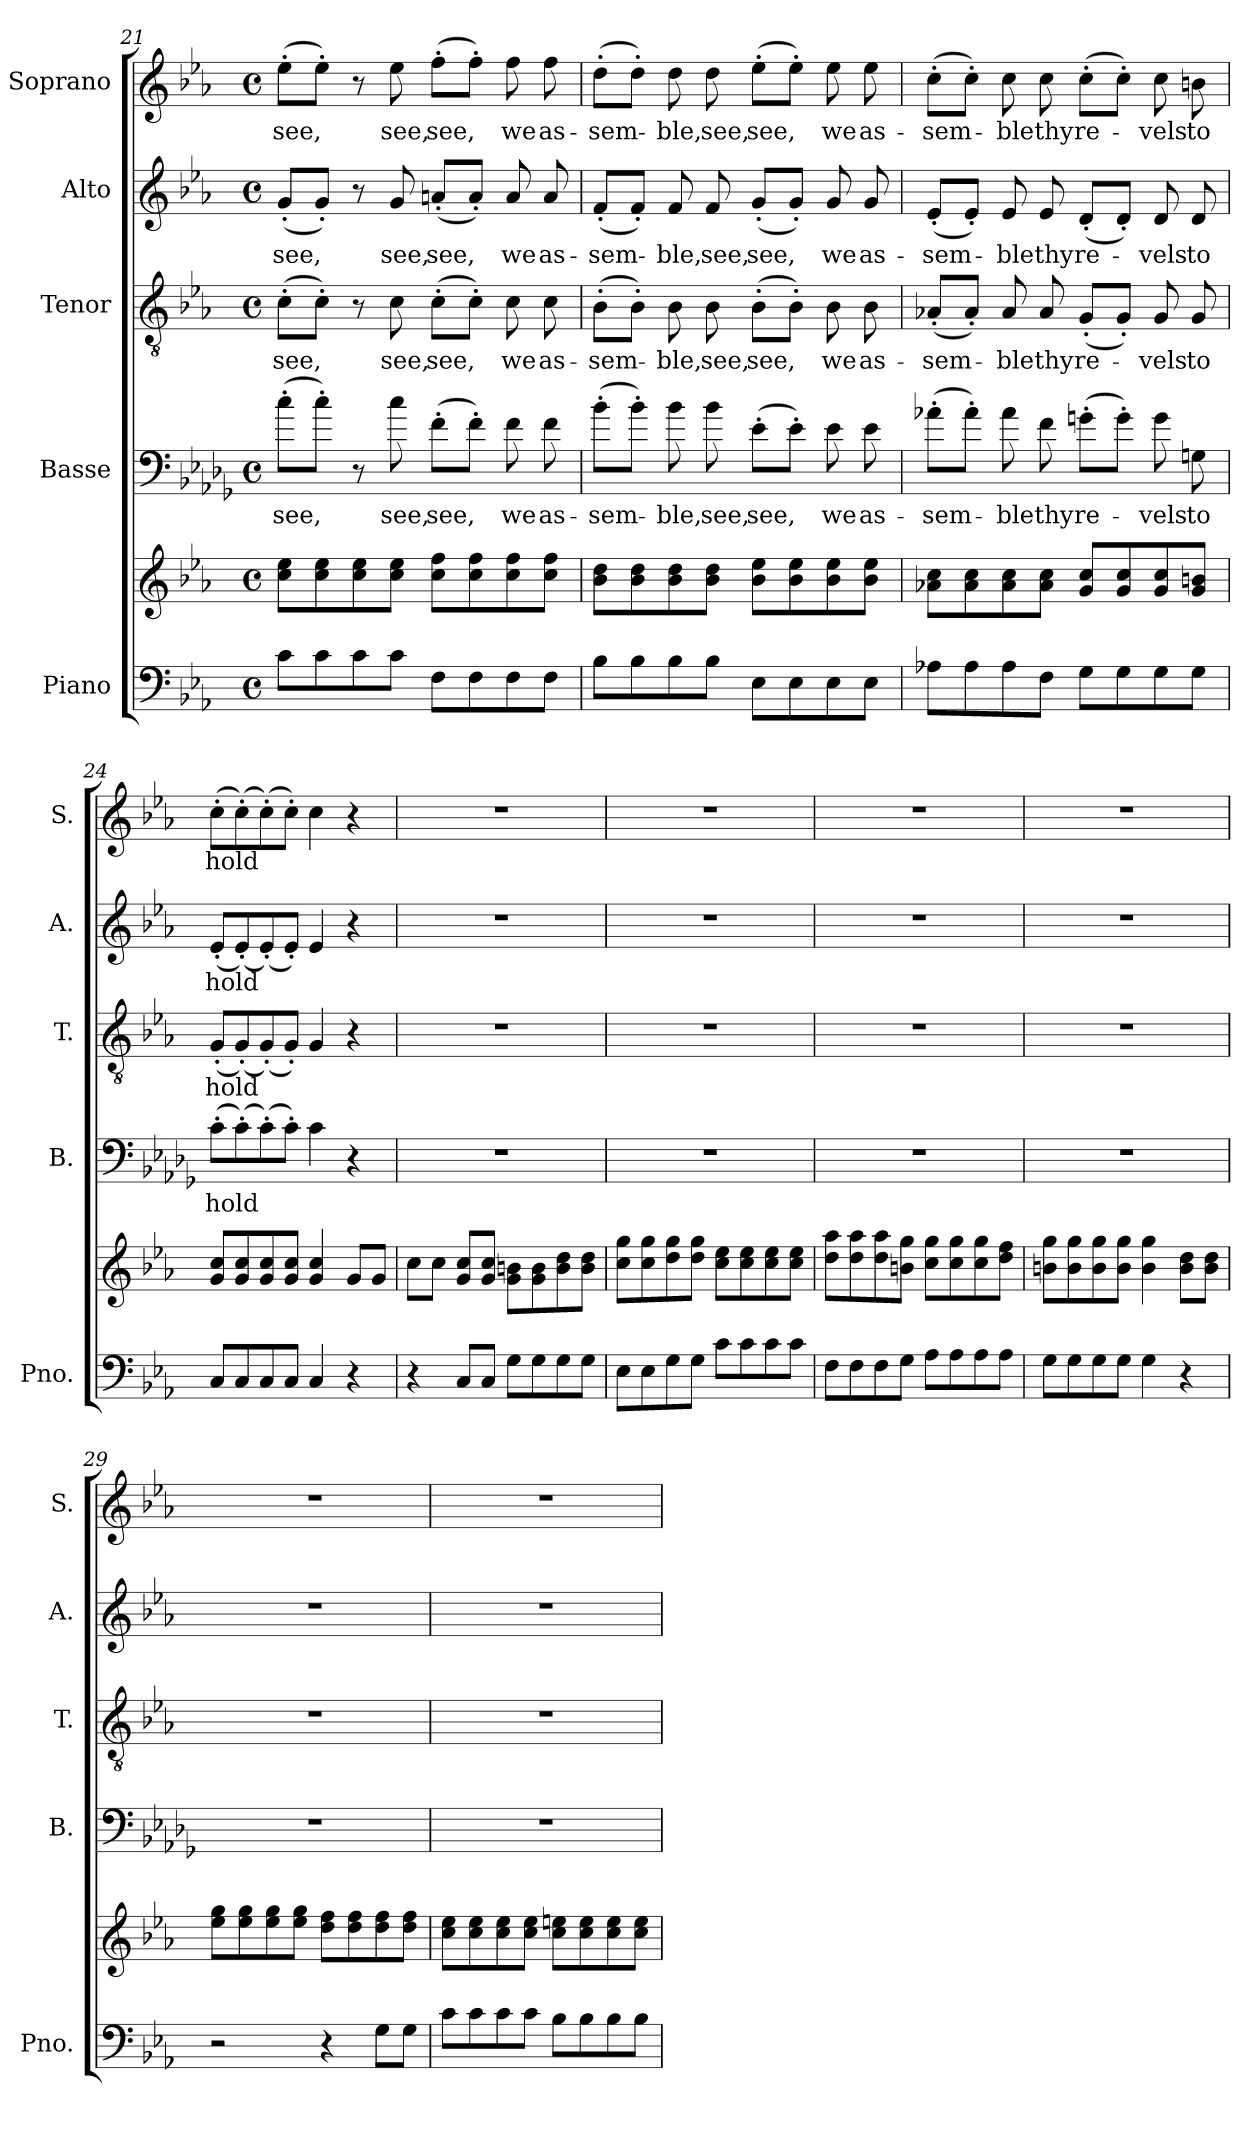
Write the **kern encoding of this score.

**kern	**kern	**kern	**text	**kern	**text	**kern	**text	**kern	**text
*part5	*part5	*part4	*part4	*part3	*part3	*part2	*part2	*part1	*part1
*staff6	*staff5	*staff4	*staff4	*staff3	*staff3	*staff2	*staff2	*staff1	*staff1
*I"Piano	*	*I"Basse	*	*I"Tenor	*	*I"Alto	*	*I"Soprano	*
*I'Pno.	*	*I'B.	*	*I'T.	*	*I'A.	*	*I'S.	*
*clefF4	*clefG2	*clefF4	*	*clefGv2	*	*clefG2	*	*clefG2	*
*	*	*ITrd8c14	*	*	*	*	*	*	*
*k[b-e-a-]	*k[b-e-a-]	*k[b-e-a-d-g-]	*	*k[b-e-a-]	*	*k[b-e-a-]	*	*k[b-e-a-]	*
*M4/4	*M4/4	*M4/4	*	*M4/4	*	*M4/4	*	*M4/4	*
*met(c)	*met(c)	*met(c)	*	*met(c)	*	*met(c)	*	*met(c)	*
=21	=21	=21	=21	=21	=21	=21	=21	=21	=21
8c\L	8cc\ 8ee-\L	(8c'i\L	see,	(8c'\L	see,	(8g'/L	see,	(8ee-'\L	see,
8c\	8cc\ 8ee-\	8c'i\J)	.	8c'\J)	.	8g'/J)	.	8ee-'\J)	.
8c\	8cc\ 8ee-\	8r	.	8r	.	8r	.	8r	.
8c\J	8cc\ 8ee-\J	8ci\	see,	8c\	see,	8g/	see,	8ee-\	see,
8F\L	8cc\ 8ff\L	(8F'i\L	see,	(8c'\L	see,	(8an'/L	see,	(8ff'\L	see,
8F\	8cc\ 8ff\	8F'i\J)	.	8c'\J)	.	8a'/J)	.	8ff'\J)	.
8F\	8cc\ 8ff\	8Fi\	we	8c\	we	8a/	we	8ff\	we
8F\J	8cc\ 8ff\J	8Fi\	as-	8c\	as-	8a/	as-	8ff\	as-
=22	=22	=22	=22	=22	=22	=22	=22	=22	=22
8B-\L	8b-\ 8dd\L	(8B-'i\L	-sem-	(8B-'\L	-sem-	(8f'/L	-sem-	(8dd'\L	-sem-
8B-\	8b-\ 8dd\	8B-'i\J)	.	8B-'\J)	.	8f'/J)	.	8dd'\J)	.
8B-\	8b-\ 8dd\	8B-i\	-ble,	8B-\	-ble,	8f/	-ble,	8dd\	-ble,
8B-\J	8b-\ 8dd\J	8B-i\	see,	8B-\	see,	8f/	see,	8dd\	see,
8E-\L	8b-\ 8ee-\L	(8E-'i\L	see,	(8B-'\L	see,	(8g'/L	see,	(8ee-'\L	see,
8E-\	8b-\ 8ee-\	8E-'i\J)	.	8B-'\J)	.	8g'/J)	.	8ee-'\J)	.
8E-\	8b-\ 8ee-\	8E-i\	we	8B-\	we	8g/	we	8ee-\	we
8E-\J	8b-\ 8ee-\J	8E-i\	as-	8B-\	as-	8g/	as-	8ee-\	as-
!!LO:LB:g=z
=23	=23	=23	=23	=23	=23	=23	=23	=23	=23
8A-X\L	8a-X\ 8cc\L	(8A-X'i\L	-sem-	(8A-X'/L	-sem-	(8e-'/L	-sem-	(8cc'\L	-sem-
8A-\	8a-\ 8cc\	8A-'i\J)	.	8A-'/J)	.	8e-'/J)	.	8cc'\J)	.
8A-\	8a-\ 8cc\	8A-i\	-ble	8A-/	-ble	8e-/	-ble	8cc\	-ble
8F\J	8a-\ 8cc\J	8Fi\	thy	8A-/	thy	8e-/	thy	8cc\	thy
8G\L	8g/ 8cc/L	(8Gn'i\L	re-	(8G'/L	re-	(8d'/L	re-	(8cc'\L	re-
8G\	8g/ 8cc/	8G'i\J)	.	8G'/J)	.	8d'/J)	.	8cc'\J)	.
8G\	8g/ 8cc/	8Gi\	-vels	8G/	-vels	8d/	-vels	8cc\	-vels
8G\J	8g/ 8bn/J	8GGni\	to	8G/	to	8d/	to	8bn\	to
=24	=24	=24	=24	=24	=24	=24	=24	=24	=24
8C/L	8g/ 8cc/L	(8C'i\L	hold	(8G'/L	hold	(8e-'/L	hold	(8cc'\L	hold
8C/	8g/ 8cc/	(8C'i\)	.	(8G'/)	.	(8e-'/)	.	(8cc'\)	.
8C/	8g/ 8cc/	(8C'i\)	.	(8G'/)	.	(8e-'/)	.	(8cc'\)	.
8C/J	8g/ 8cc/J	8C'i\J)	.	8G'/J)	.	8e-'/J)	.	8cc'\J)	.
4C/	4g/ 4cc/	4Ci\	.	4G/	.	4e-/	.	4cc\	.
4r	8g/L	4r	.	4r	.	4r	.	4r	.
.	8g/J	.	.	.	.	.	.	.	.
=25	=25	=25	=25	=25	=25	=25	=25	=25	=25
4r	8cc\L	1r	.	1r	.	1r	.	1r	.
.	8cc\J	.	.	.	.	.	.	.	.
8C/L	8g/ 8cc/L	.	.	.	.	.	.	.	.
8C/J	8g/ 8cc/J	.	.	.	.	.	.	.	.
8G\L	8g\ 8bn\L	.	.	.	.	.	.	.	.
8G\	8g\ 8b\	.	.	.	.	.	.	.	.
8G\	8b\ 8dd\	.	.	.	.	.	.	.	.
8G\J	8b\ 8dd\J	.	.	.	.	.	.	.	.
=26	=26	=26	=26	=26	=26	=26	=26	=26	=26
8E-\L	8cc\ 8gg\L	1r	.	1r	.	1r	.	1r	.
8E-\	8cc\ 8gg\	.	.	.	.	.	.	.	.
8G\	8dd\ 8gg\	.	.	.	.	.	.	.	.
8G\J	8dd\ 8gg\J	.	.	.	.	.	.	.	.
8c\L	8cc\ 8ee-\L	.	.	.	.	.	.	.	.
8c\	8cc\ 8ee-\	.	.	.	.	.	.	.	.
8c\	8cc\ 8ee-\	.	.	.	.	.	.	.	.
8c\J	8cc\ 8ee-\J	.	.	.	.	.	.	.	.
=27	=27	=27	=27	=27	=27	=27	=27	=27	=27
8F\L	8dd\ 8aa-\L	1r	.	1r	.	1r	.	1r	.
8F\	8dd\ 8aa-\	.	.	.	.	.	.	.	.
8F\	8dd\ 8aa-\	.	.	.	.	.	.	.	.
8G\J	8bn\ 8gg\J	.	.	.	.	.	.	.	.
8A-\L	8cc\ 8gg\L	.	.	.	.	.	.	.	.
8A-\	8cc\ 8gg\	.	.	.	.	.	.	.	.
8A-\	8cc\ 8gg\	.	.	.	.	.	.	.	.
8A-\J	8dd\ 8ff\J	.	.	.	.	.	.	.	.
!!LO:LB:g=z
=28	=28	=28	=28	=28	=28	=28	=28	=28	=28
8G\L	8bn\ 8gg\L	1r	.	1r	.	1r	.	1r	.
8G\	8b\ 8gg\	.	.	.	.	.	.	.	.
8G\	8b\ 8gg\	.	.	.	.	.	.	.	.
8G\J	8b\ 8gg\J	.	.	.	.	.	.	.	.
4G\	4b\ 4gg\	.	.	.	.	.	.	.	.
4r	8b\ 8dd\L	.	.	.	.	.	.	.	.
.	8b\ 8dd\J	.	.	.	.	.	.	.	.
=29	=29	=29	=29	=29	=29	=29	=29	=29	=29
2r	8ee-\ 8gg\L	1r	.	1r	.	1r	.	1r	.
.	8ee-\ 8gg\	.	.	.	.	.	.	.	.
.	8ee-\ 8gg\	.	.	.	.	.	.	.	.
.	8ee-\ 8gg\J	.	.	.	.	.	.	.	.
4r	8dd\ 8ff\L	.	.	.	.	.	.	.	.
.	8dd\ 8ff\	.	.	.	.	.	.	.	.
8G\L	8dd\ 8ff\	.	.	.	.	.	.	.	.
8G\J	8dd\ 8ff\J	.	.	.	.	.	.	.	.
=30	=30	=30	=30	=30	=30	=30	=30	=30	=30
8c\L	8cc\ 8ee-\L	1r	.	1r	.	1r	.	1r	.
8c\	8cc\ 8ee-\	.	.	.	.	.	.	.	.
8c\	8cc\ 8ee-\	.	.	.	.	.	.	.	.
8c\J	8cc\ 8ee-\J	.	.	.	.	.	.	.	.
8B-\L	8cc\ 8een\L	.	.	.	.	.	.	.	.
8B-\	8cc\ 8ee\	.	.	.	.	.	.	.	.
8B-\	8cc\ 8ee\	.	.	.	.	.	.	.	.
8B-\J	8cc\ 8ee\J	.	.	.	.	.	.	.	.
=	=	=	=	=	=	=	=	=	=
*-	*-	*-	*-	*-	*-	*-	*-	*-	*-
